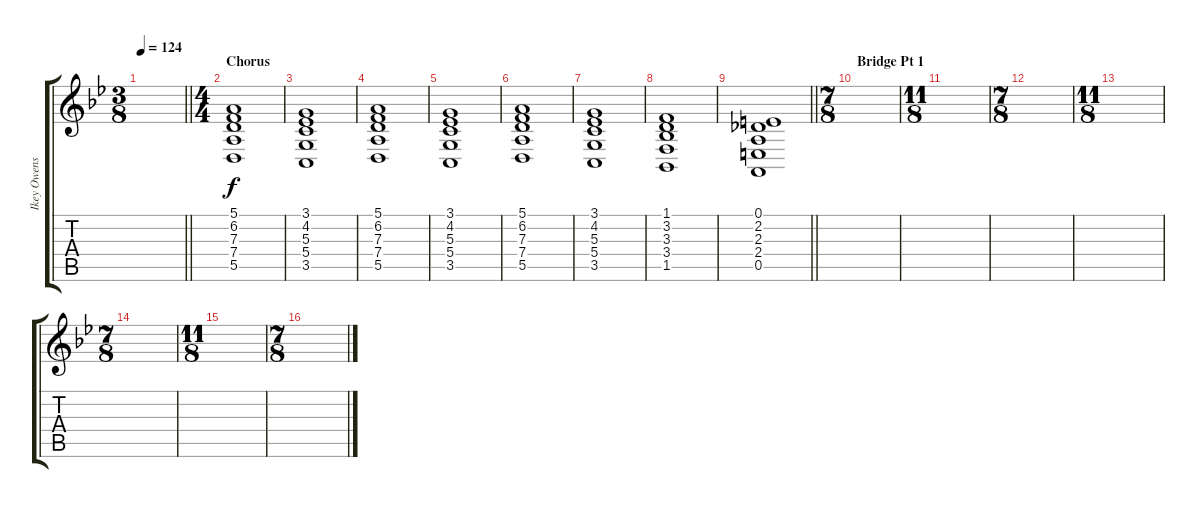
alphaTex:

\track ("Ikey Owens" "Ikey Owens") {instrument electricpiano1}
\staff {score tabs}
\tuning (E4 B3 G3 D3 A2 E2) {hide}
\ts (3 8)
\tempo 124
\clef g2
\barLineRight lightlight
\ks gminor
|
\ts (4 4)
\section ("" "Chorus")
(5.1 6.2 7.3 7.4 5.5).1 |
(3.1 4.2 5.3 5.4 3.5).1 |
(5.1 6.2 7.3 7.4 5.5).1 |
(3.1 4.2 5.3 5.4 3.5).1 |
(5.1 6.2 7.3 7.4 5.5).1 |
(3.1 4.2 5.3 5.4 3.5).1 |
(1.1 3.2 3.3 3.4 1.5).1 |
\barLineRight lightlight
(0.1 2.2 2.3 2.4 0.5).1 |
\ts (7 8)
\section ("" "Bridge Pt 1")
|
\ts (11 8)
|
\ts (7 8)
|
\ts (11 8)
|
\ts (7 8)
|
\ts (11 8)
|
\ts (7 8)
